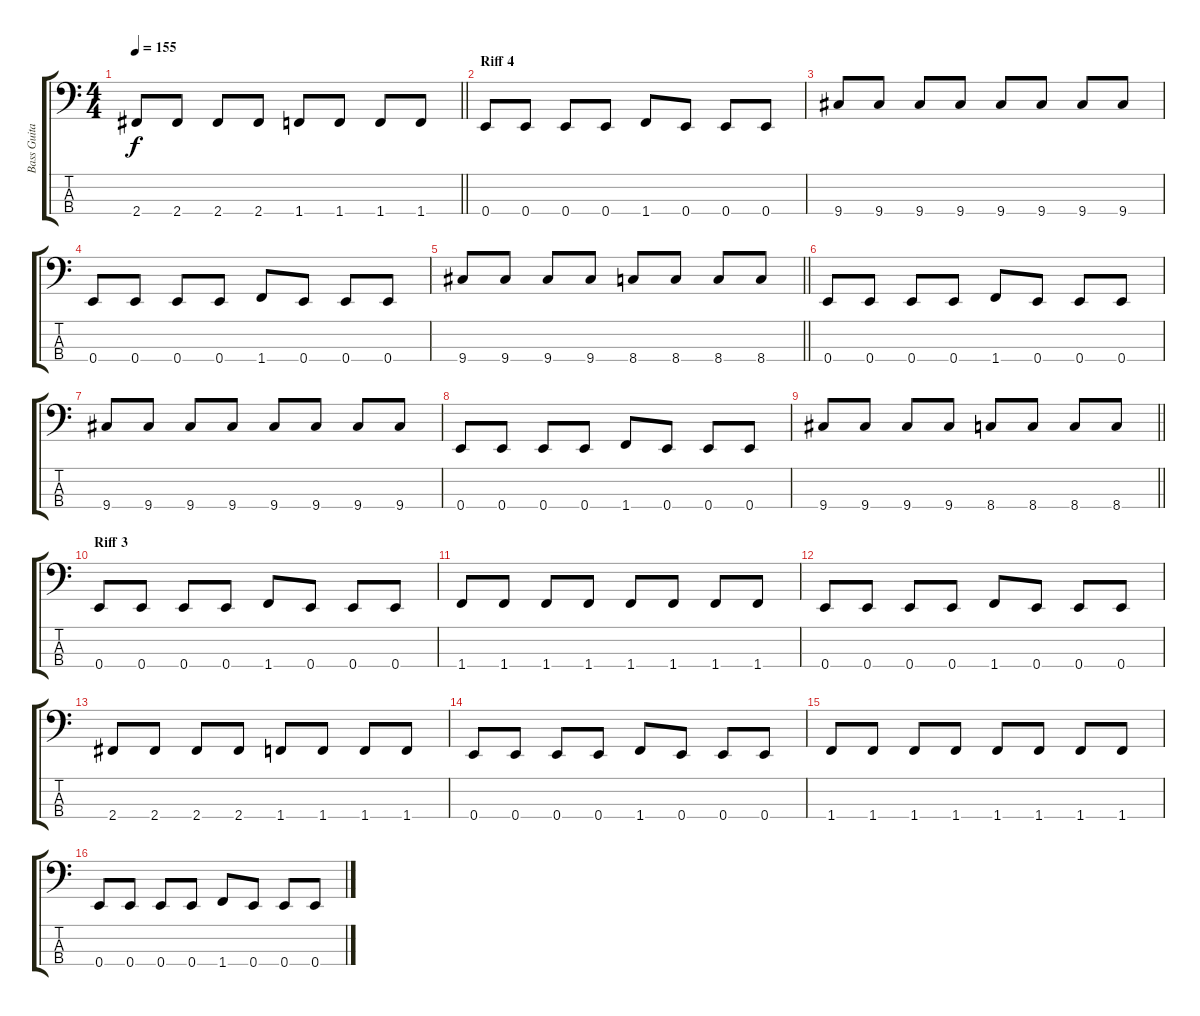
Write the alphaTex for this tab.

\track ("Bass Guitar" "Bass Guita") {instrument electricbassfinger}
\staff {score tabs}
\tuning (G2 D2 A1 E1) {hide}
\ts (4 4)
\tempo 155
\clef f4
\barLineRight lightlight
\ks c
2.4.8{dy f} 2.4.8 2.4.8 2.4.8 1.4.8 1.4.8 1.4.8 1.4.8 |
\section ("" "Riff 4")
0.4.8 0.4.8 0.4.8 0.4.8 1.4.8 0.4.8 0.4.8 0.4.8 |
9.4.8 9.4.8 9.4.8 9.4.8 9.4.8 9.4.8 9.4.8 9.4.8 |
0.4.8 0.4.8 0.4.8 0.4.8 1.4.8 0.4.8 0.4.8 0.4.8 |
\barLineRight lightlight
9.4.8 9.4.8 9.4.8 9.4.8 8.4.8 8.4.8 8.4.8 8.4.8 |
0.4.8 0.4.8 0.4.8 0.4.8 1.4.8 0.4.8 0.4.8 0.4.8 |
9.4.8 9.4.8 9.4.8 9.4.8 9.4.8 9.4.8 9.4.8 9.4.8 |
0.4.8 0.4.8 0.4.8 0.4.8 1.4.8 0.4.8 0.4.8 0.4.8 |
\barLineRight lightlight
9.4.8 9.4.8 9.4.8 9.4.8 8.4.8 8.4.8 8.4.8 8.4.8 |
\section ("" "Riff 3")
0.4.8 0.4.8 0.4.8 0.4.8 1.4.8 0.4.8 0.4.8 0.4.8 |
1.4.8 1.4.8 1.4.8 1.4.8 1.4.8 1.4.8 1.4.8 1.4.8 |
0.4.8 0.4.8 0.4.8 0.4.8 1.4.8 0.4.8 0.4.8 0.4.8 |
2.4.8 2.4.8 2.4.8 2.4.8 1.4.8 1.4.8 1.4.8 1.4.8 |
0.4.8 0.4.8 0.4.8 0.4.8 1.4.8 0.4.8 0.4.8 0.4.8 |
1.4.8 1.4.8 1.4.8 1.4.8 1.4.8 1.4.8 1.4.8 1.4.8 |
0.4.8 0.4.8 0.4.8 0.4.8 1.4.8 0.4.8 0.4.8 0.4.8
